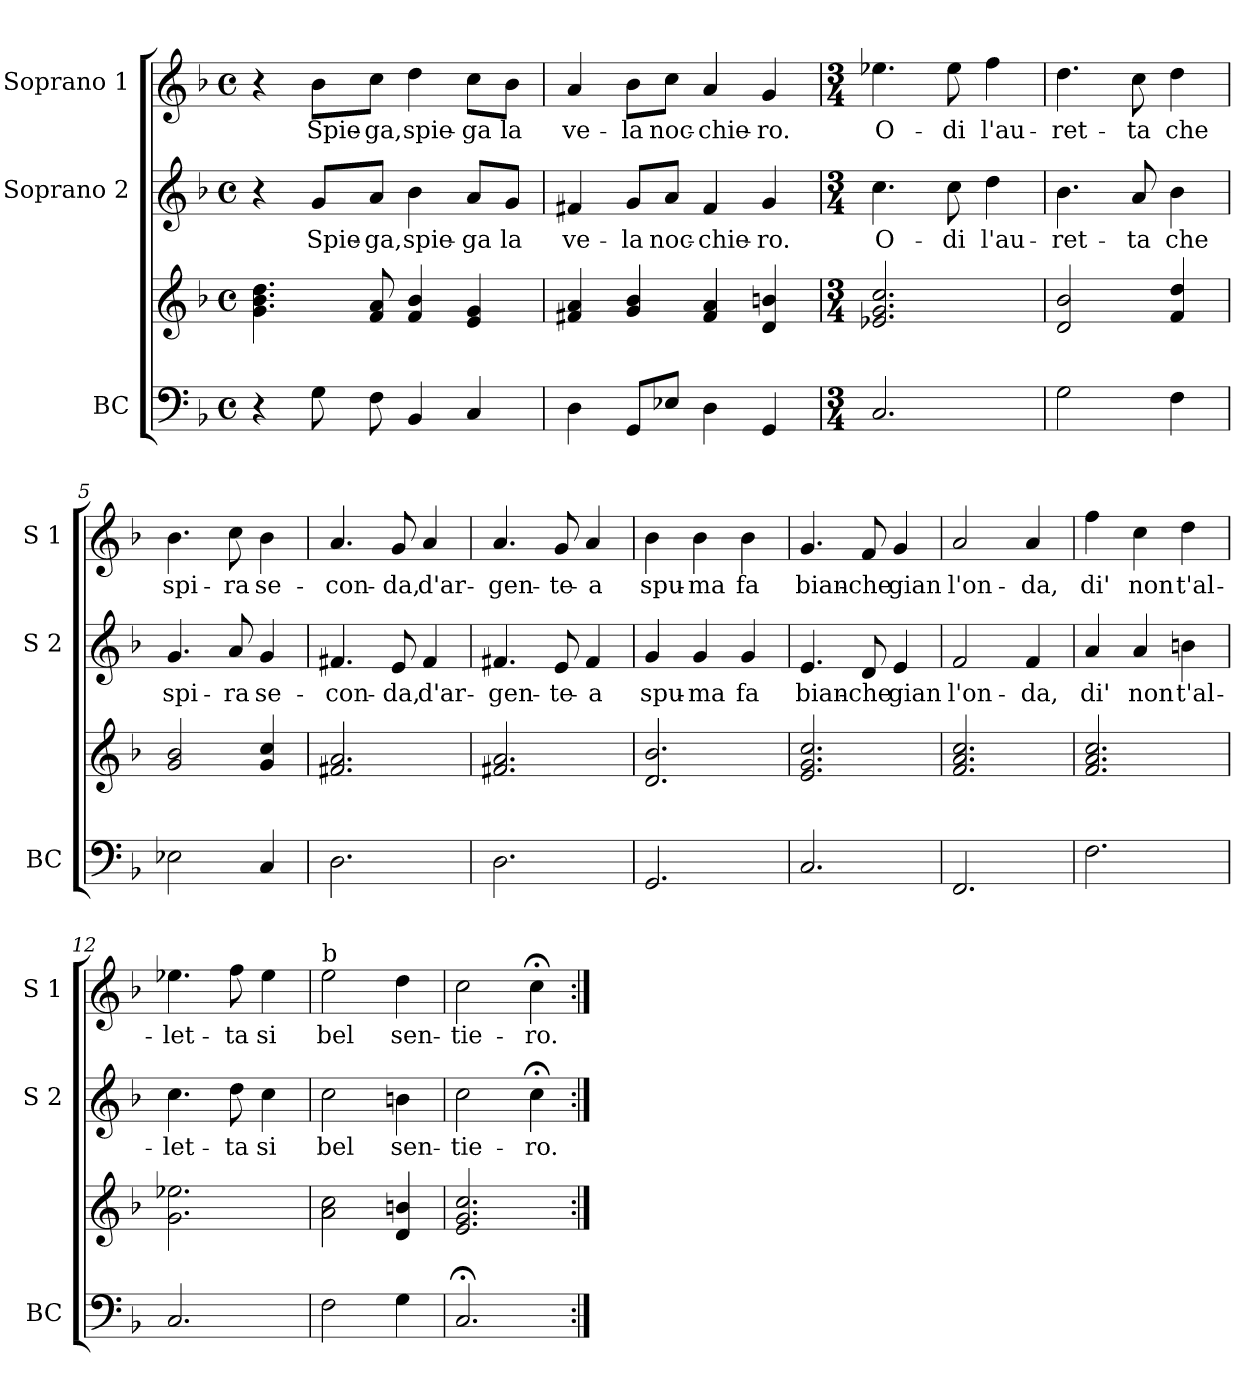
**kern	**kern	**kern	**text	**kern	**text
*part3	*part3	*part2	*part2	*part1	*part1
*staff4	*staff3	*staff2	*staff2	*staff1	*staff1
*I"BC	*	*I"Soprano 2	*	*I"Soprano 1	*
*I'BC	*	*I'S 2	*	*I'S 1	*
*clefF4	*clefG2	*clefG2	*	*clefG2	*
*k[b-]	*k[b-]	*k[b-]	*	*k[b-]	*
*F:	*F:	*F:	*	*F:	*
*M4/4	*M4/4	*M4/4	*	*M4/4	*
*met(c)	*met(c)	*met(c)	*	*met(c)	*
=1	=1	=1	=1	=1	=1
4r	4.g\ 4.b-\ 4.dd\	4r	.	4r	.
8G\	.	8g/L	Spie-	8b-\L	Spie-
8F\	8f/ 8a/	8a/J	-ga,	8cc\J	-ga,
4BB-/	4f/ 4b-/	4b-\	spie-	4dd\	spie-
4C/	4e/ 4g/	8a/L	-ga	8cc\L	-ga
.	.	8g/J	la	8b-\J	la
=2	=2	=2	=2	=2	=2
4D\	4f#X/ 4a/	4f#X/	ve-	4a/	ve-
8GG/L	4g/ 4b-/	8g/L	-la	8b-\L	-la
8E-X/J	.	8a/J	noc-	8cc\J	noc-
4D\	4f#/ 4a/	4f#/	-chie-	4a/	-chie-
4GG/	4d/ 4bn/	4g/	-ro.	4g/	-ro.
=3	=3	=3	=3	=3	=3
*M3/4	*M3/4	*M3/4	*	*M3/4	*
2.C/	2.e-X/ 2.g/ 2.cc/	4.cc\	O-	4.ee-X\	O-
.	.	8cc\	-di	8ee-\	-di
.	.	4dd\	l'au-	4ff\	l'au-
=4	=4	=4	=4	=4	=4
2G\	2d/ 2b-/	4.b-\	-ret-	4.dd\	-ret-
.	.	8a/	-ta	8cc\	-ta
4F\	4f/ 4dd/	4b-\	che	4dd\	che
!!LO:LB:g=z
=5	=5	=5	=5	=5	=5
2E-X\	2g/ 2b-/	4.g/	spi-	4.b-\	spi-
.	.	8a/	-ra	8cc\	-ra
4C/	4g/ 4cc/	4g/	se-	4b-\	se-
=6	=6	=6	=6	=6	=6
2.D\	2.f#X/ 2.a/	4.f#X/	-con-	4.a/	-con-
.	.	8e/	-da,	8g/	-da,
.	.	4f#/	d'ar-	4a/	d'ar-
=7	=7	=7	=7	=7	=7
2.D\	2.f#X/ 2.a/	4.f#X/	-gen-	4.a/	-gen-
.	.	8e/	-te-	8g/	-te-
.	.	4f#/	-a	4a/	-a
=8	=8	=8	=8	=8	=8
2.GG/	2.d/ 2.b-/	4g/	spu-	4b-\	spu-
.	.	4g/	-ma	4b-\	-ma
.	.	4g/	fa	4b-\	fa
=9	=9	=9	=9	=9	=9
2.C/	2.e/ 2.g/ 2.cc/	4.e/	bian-	4.g/	bian-
.	.	8d/	-che	8f/	-che
.	.	4e/	gian	4g/	gian
=10	=10	=10	=10	=10	=10
2.FF/	2.f/ 2.a/ 2.cc/	2f/	l'on-	2a/	l'on-
.	.	4f/	-da,	4a/	-da,
!!LO:LB:g=z
=11	=11	=11	=11	=11	=11
2.F\	2.f/ 2.a/ 2.cc/	4a/	di'	4ff\	di'
.	.	4a/	non	4cc\	non
.	.	4bn\	t'al-	4dd\	t'al-
=12	=12	=12	=12	=12	=12
2.C/	2.g\ 2.ee-X\	4.cc\	-let-	4.ee-X\	-let-
.	.	8dd\	-ta	8ff\	-ta
.	.	4cc\	si	4ee-\	si
=13	=13	=13	=13	=13	=13
!	!	!	!	!LO:TX:a:t=b	!
2F\	2a\ 2cc\	2cc\	bel	2ee\	bel
4G\	4d/ 4bn/	4bn\	sen-	4dd\	sen-
=14	=14	=14	=14	=14	=14
2.C;/	2.e/ 2.g/ 2.cc/	2cc\	-tie-	2cc\	-tie-
.	.	4cc;<\	-ro.	4cc;<\	-ro.
=:|!	=:|!	=:|!	=:|!	=:|!	=:|!
*-	*-	*-	*-	*-	*-
